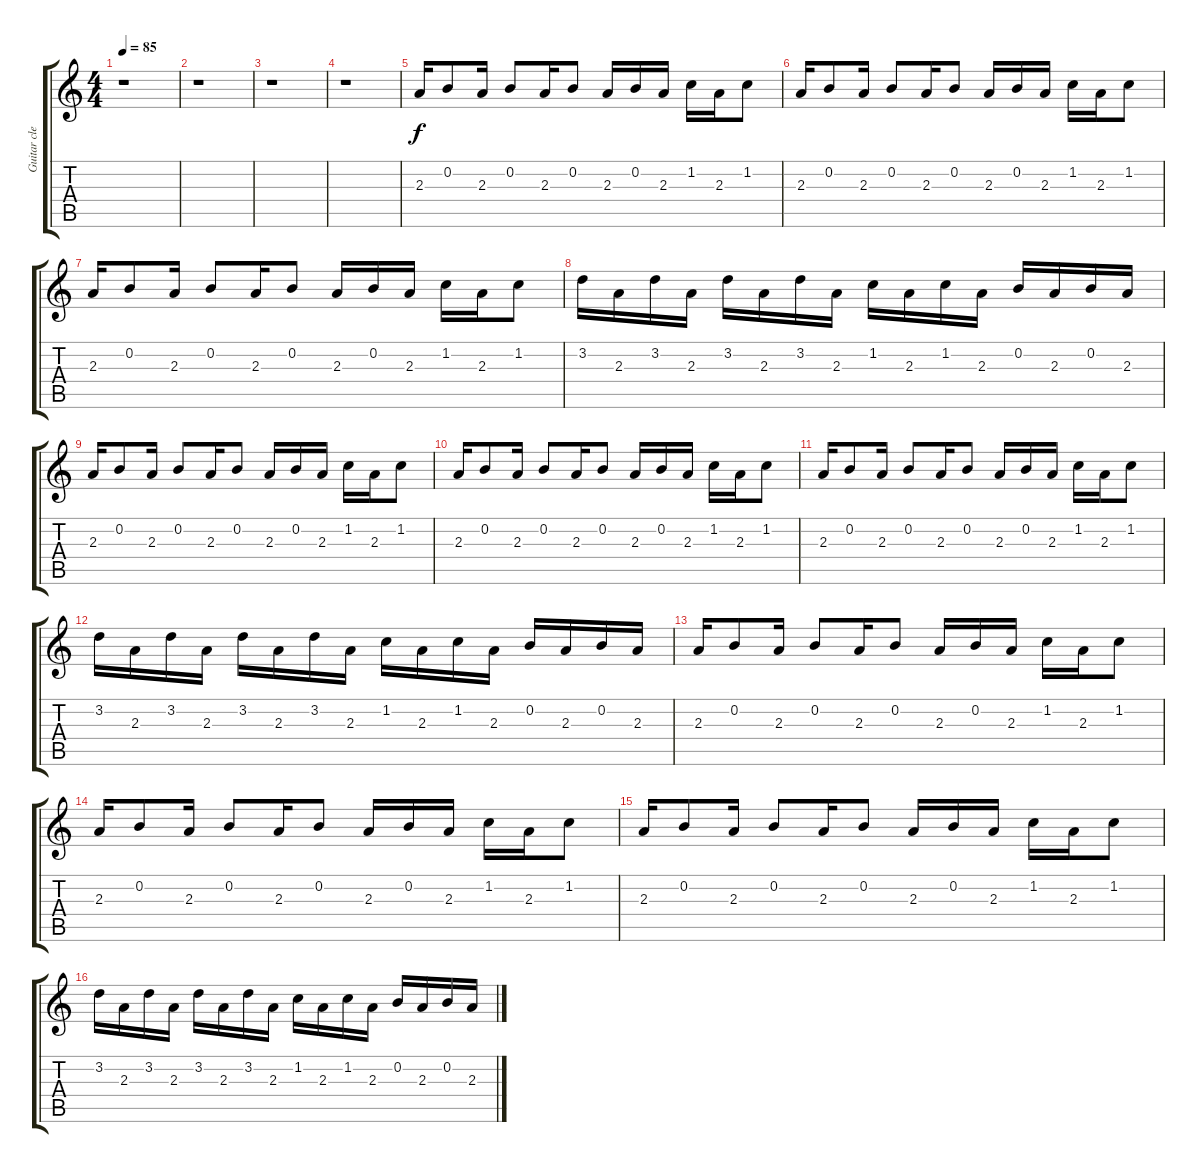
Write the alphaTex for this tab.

\track ("Guitar clean" "Guitar cle") {instrument acousticguitarsteel}
\staff {score tabs}
\tuning (E4 B3 G3 D3 A2 E2) {hide}
\ts (4 4)
\tempo 85
\clef g2
\ks c
r.1{dy f} |
r.1 |
r.1 |
r.1 |
2.3.16 0.2.8 2.3.16 0.2.8 2.3.16 0.2.8 2.3.16 0.2.16 2.3.16 1.2.16 2.3.16 1.2.8 |
2.3.16 0.2.8 2.3.16 0.2.8 2.3.16 0.2.8 2.3.16 0.2.16 2.3.16 1.2.16 2.3.16 1.2.8 |
2.3.16 0.2.8 2.3.16 0.2.8 2.3.16 0.2.8 2.3.16 0.2.16 2.3.16 1.2.16 2.3.16 1.2.8 |
3.2.16 2.3.16 3.2.16 2.3.16 3.2.16 2.3.16 3.2.16 2.3.16 1.2.16 2.3.16 1.2.16 2.3.16 0.2.16 2.3.16 0.2.16 2.3.16 |
2.3.16 0.2.8 2.3.16 0.2.8 2.3.16 0.2.8 2.3.16 0.2.16 2.3.16 1.2.16 2.3.16 1.2.8 |
2.3.16 0.2.8 2.3.16 0.2.8 2.3.16 0.2.8 2.3.16 0.2.16 2.3.16 1.2.16 2.3.16 1.2.8 |
2.3.16 0.2.8 2.3.16 0.2.8 2.3.16 0.2.8 2.3.16 0.2.16 2.3.16 1.2.16 2.3.16 1.2.8 |
3.2.16 2.3.16 3.2.16 2.3.16 3.2.16 2.3.16 3.2.16 2.3.16 1.2.16 2.3.16 1.2.16 2.3.16 0.2.16 2.3.16 0.2.16 2.3.16 |
2.3.16 0.2.8 2.3.16 0.2.8 2.3.16 0.2.8 2.3.16 0.2.16 2.3.16 1.2.16 2.3.16 1.2.8 |
2.3.16 0.2.8 2.3.16 0.2.8 2.3.16 0.2.8 2.3.16 0.2.16 2.3.16 1.2.16 2.3.16 1.2.8 |
2.3.16 0.2.8 2.3.16 0.2.8 2.3.16 0.2.8 2.3.16 0.2.16 2.3.16 1.2.16 2.3.16 1.2.8 |
3.2.16 2.3.16 3.2.16 2.3.16 3.2.16 2.3.16 3.2.16 2.3.16 1.2.16 2.3.16 1.2.16 2.3.16 0.2.16 2.3.16 0.2.16 2.3.16
